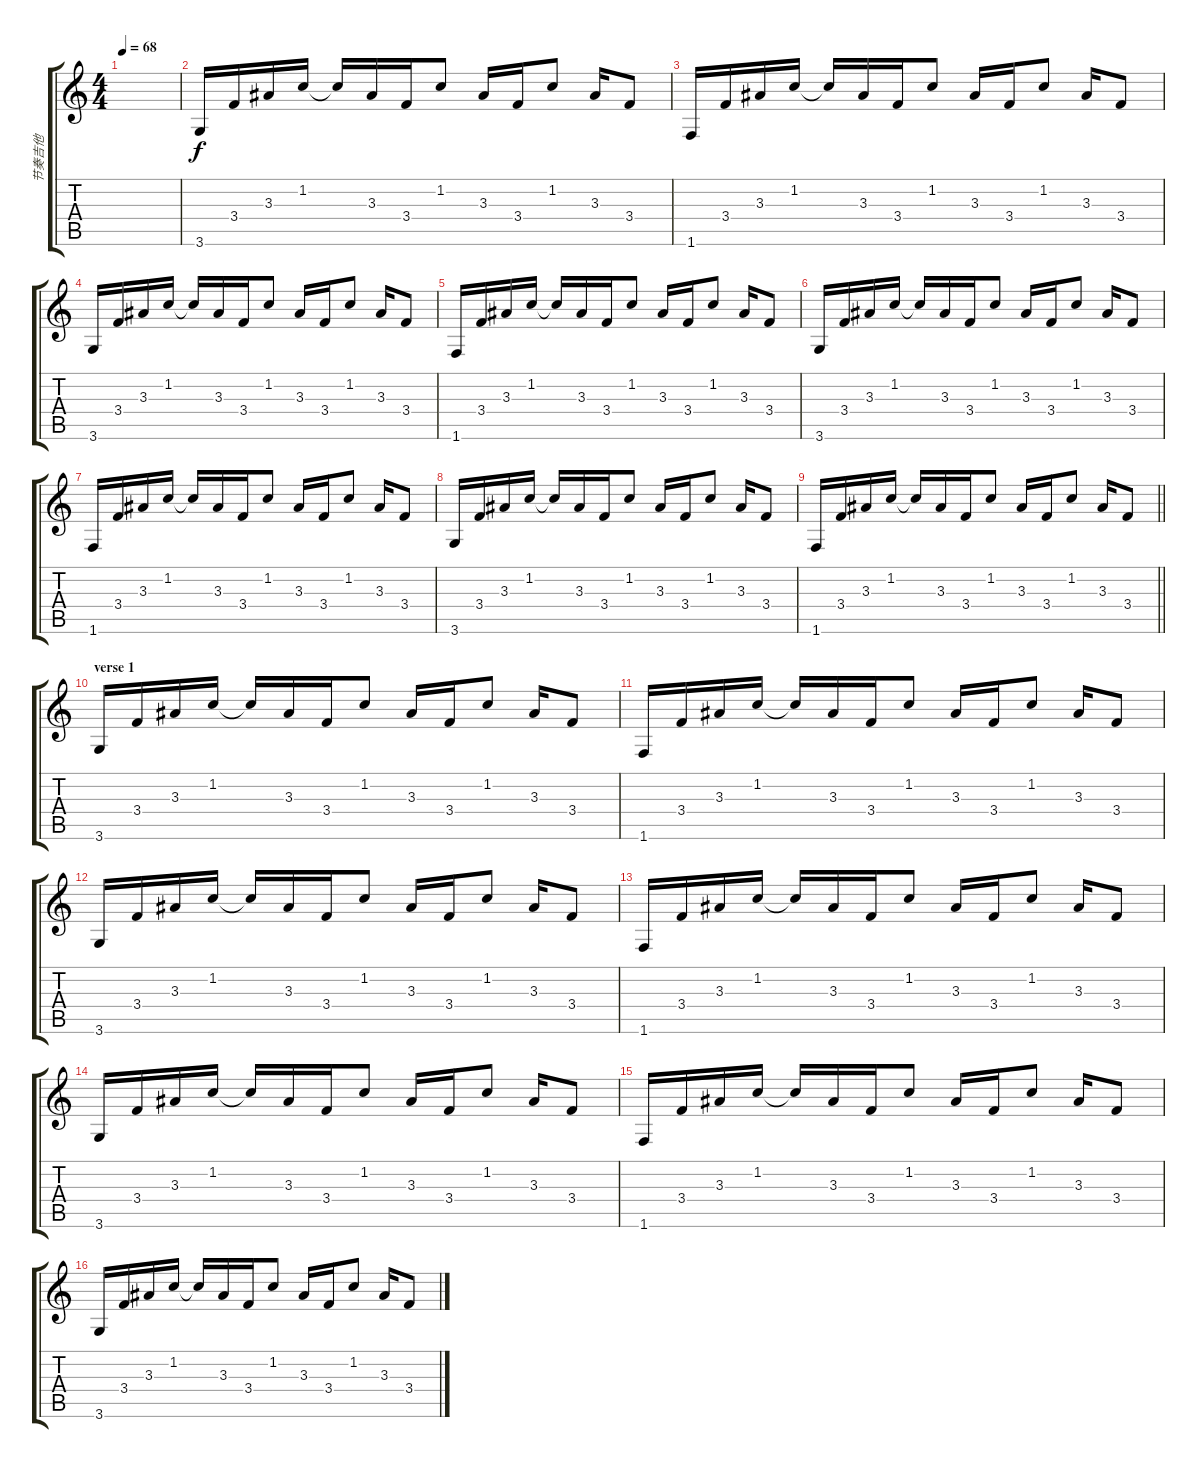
\track ("节奏吉他" "节奏吉他") {instrument electricguitarclean}
\staff {score tabs}
\tuning (E4 B3 G3 D3 A2 E2) {hide}
\ts (4 4)
\tempo 68
\clef g2
\ks c
|
3.6.16 3.4.16 3.3.16 1.2.16 1.2{t}.16 3.3.16 3.4.16 1.2.8 3.3.16 3.4.16 1.2.8 3.3.16 3.4.8 |
1.6.16 3.4.16 3.3.16 1.2.16 1.2{t}.16 3.3.16 3.4.16 1.2.8 3.3.16 3.4.16 1.2.8 3.3.16 3.4.8 |
3.6.16 3.4.16 3.3.16 1.2.16 1.2{t}.16 3.3.16 3.4.16 1.2.8 3.3.16 3.4.16 1.2.8 3.3.16 3.4.8 |
1.6.16 3.4.16 3.3.16 1.2.16 1.2{t}.16 3.3.16 3.4.16 1.2.8 3.3.16 3.4.16 1.2.8 3.3.16 3.4.8 |
3.6.16 3.4.16 3.3.16 1.2.16 1.2{t}.16 3.3.16 3.4.16 1.2.8 3.3.16 3.4.16 1.2.8 3.3.16 3.4.8 |
1.6.16 3.4.16 3.3.16 1.2.16 1.2{t}.16 3.3.16 3.4.16 1.2.8 3.3.16 3.4.16 1.2.8 3.3.16 3.4.8 |
3.6.16 3.4.16 3.3.16 1.2.16 1.2{t}.16 3.3.16 3.4.16 1.2.8 3.3.16 3.4.16 1.2.8 3.3.16 3.4.8 |
\barLineRight lightlight
1.6.16 3.4.16 3.3.16 1.2.16 1.2{t}.16 3.3.16 3.4.16 1.2.8 3.3.16 3.4.16 1.2.8 3.3.16 3.4.8 |
\section ("" "verse 1")
3.6.16 3.4.16 3.3.16 1.2.16 1.2{t}.16 3.3.16 3.4.16 1.2.8 3.3.16 3.4.16 1.2.8 3.3.16 3.4.8 |
1.6.16 3.4.16 3.3.16 1.2.16 1.2{t}.16 3.3.16 3.4.16 1.2.8 3.3.16 3.4.16 1.2.8 3.3.16 3.4.8 |
3.6.16 3.4.16 3.3.16 1.2.16 1.2{t}.16 3.3.16 3.4.16 1.2.8 3.3.16 3.4.16 1.2.8 3.3.16 3.4.8 |
1.6.16 3.4.16 3.3.16 1.2.16 1.2{t}.16 3.3.16 3.4.16 1.2.8 3.3.16 3.4.16 1.2.8 3.3.16 3.4.8 |
3.6.16 3.4.16 3.3.16 1.2.16 1.2{t}.16 3.3.16 3.4.16 1.2.8 3.3.16 3.4.16 1.2.8 3.3.16 3.4.8 |
1.6.16 3.4.16 3.3.16 1.2.16 1.2{t}.16 3.3.16 3.4.16 1.2.8 3.3.16 3.4.16 1.2.8 3.3.16 3.4.8 |
3.6.16 3.4.16 3.3.16 1.2.16 1.2{t}.16 3.3.16 3.4.16 1.2.8 3.3.16 3.4.16 1.2.8 3.3.16 3.4.8
